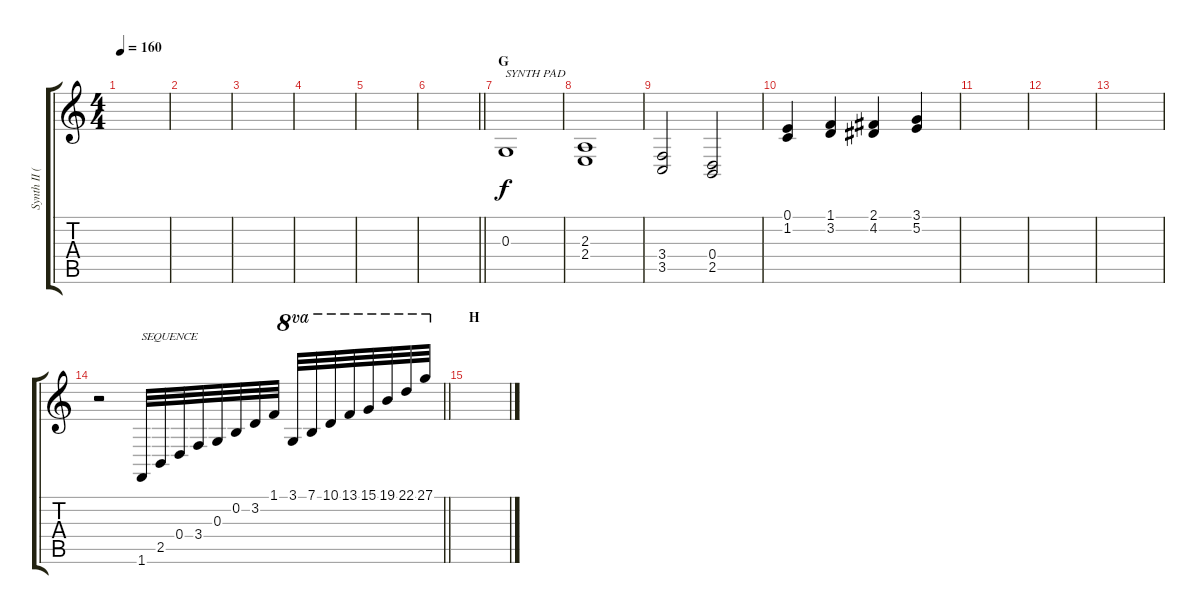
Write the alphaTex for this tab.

\track ("Synth II (Kotobuki Tsumugi)" "Synth II (") {instrument lead1square}
\staff {score tabs}
\tuning (E4 B3 G3 D3 A2 E2) {hide}
\ts (4 4)
\tempo 160
\clef g2
\ks c
|
|
|
|
|
\barLineRight lightlight
|
\section ("" "G")
0.3.1{txt "SYNTH PAD"} |
(2.3 2.4).1 |
(3.4 3.5).2 (0.4 2.5).2 |
(0.1 1.2).4 (1.1 3.2).4 (2.1 4.2).4 (3.1 5.2).4 |
|
|
|
\barLineRight lightlight
r.2 1.6.32{txt "SEQUENCE"} 2.5.32 0.4.32 3.4.32 0.3.32 0.2.32 3.2.32 1.1.32 3.1.32{ot 8va} 7.1.32{ot 8va} 10.1.32{ot 8va} 13.1.32{ot 8va} 15.1.32{ot 8va} 19.1.32{ot 8va} 22.1.32{ot 8va} 27.1.32{ot 8va} |
\section ("" "H")
